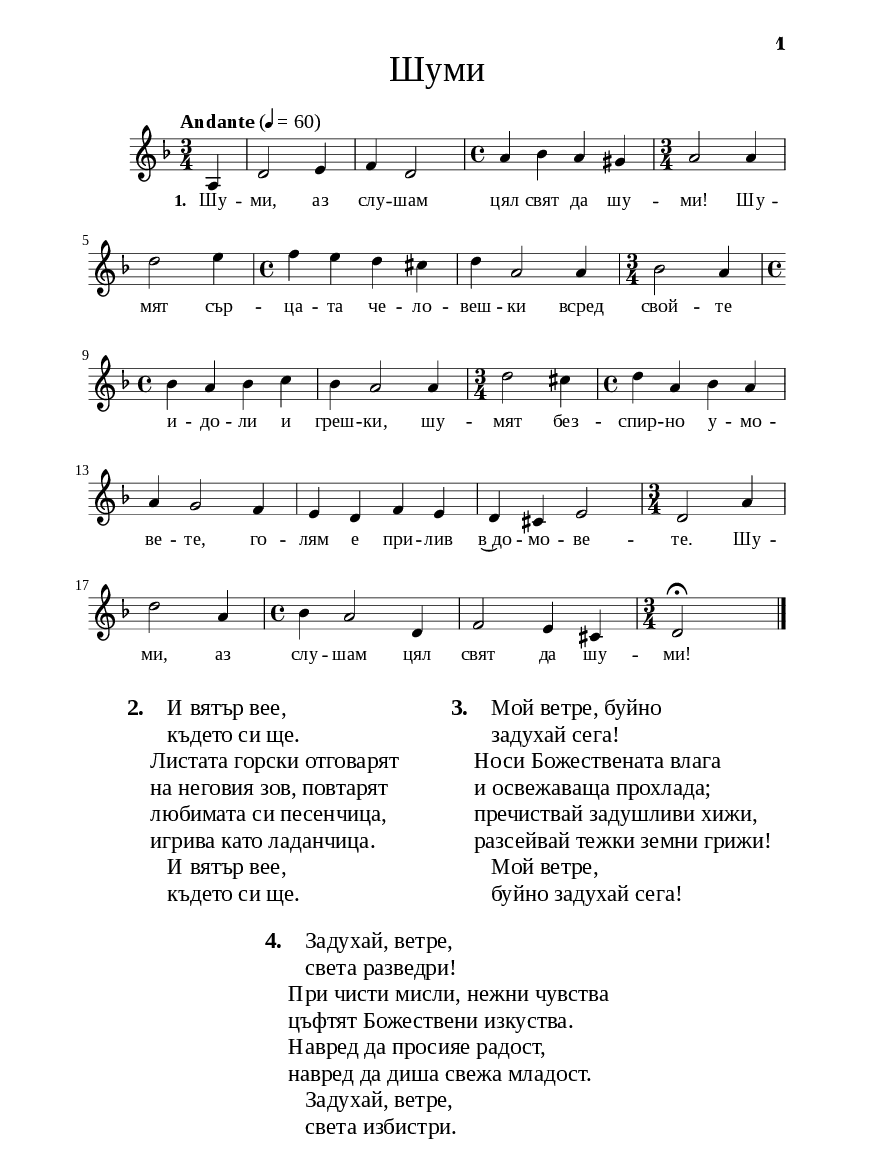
\version "2.24.4"

% include paper part and global functions
\include "include/globals.ily"

\bookpart {
  \label #'ref032
  \tocItem \markup "Шуми"
  \include "include/bookpart-paper.ily"
  \score {
    \include "include/score-layout.ily"

    \new Voice \absolute {
      \clef treble
      \key d \minor
      \time 3/4
      \tempoFunc "Andante" 4 "60"
      \partial 4
      \autoBeamOff

      a4 | d'2 e'4 | f'4 d'2 | \time 4/4  a'4 bes' a' gis' | \time 3/4  a'2 a'4 \break |
      d''2 e''4 | \time 4/4

      f''4 e'' d'' cis'' | d''4 \stemUp a'2 \stemNeutral

      a'4 | \time 3/4  bes'2 a'4 | \break

      \time 4/4  bes'4 a' bes' c'' | bes'4 a'2 a'4 | \time 3/4  d''2 cis''4 | \time 4/4  d''4 a' bes' a' \break |
      a'4 g'2 f'4 |  e'4 d' f' e' | d'4 cis' e'2 | \time 3/4  d'2 a'4 \break |
      d''2 a'4 | \time 4/4  bes'4 a'2 d'4 | f'2 e'4 cis' | \time 3/4  d'2 \fermata s4 | \bar "|." \break
    }

    \addlyrics {
      \set stanza = "1. " Шу -- ми,
      аз слу -- шам цял свят да шу -- ми! Шу -- мят
      сър -- ца -- та че -- ло --  веш -- ки всред
      свой -- те и -- до -- ли и греш -- ки, шу -- мят
      без -- спир -- но у -- мо -- ве -- те, го -- лям
      е при -- лив в~до -- мо -- ве -- те. Шу -- ми,
      аз слу -- шам цял свят да шу -- ми!
    }

    \header {
      title = \titleFunc #'ref_desc_23 "Шуми" "Šumi"
    }

    \midi{}

  } % score

\markup \vspace #0.5
  \markup \abs-fontsize #11  \override #`(baseline-skip . ,bgCoupletBaselineSkip){
    \fill-line {
      \hspace #0.1
      \column {
        \line {
          \bold "2."
          \column {
            "   И вятър вее,"
            "   където си ще."
            "Листата горски отговарят"
            "на неговия зов, повтарят"
            "любимата си песенчица,"
            "игрива като ладанчица."
            "   И вятър вее,"
            "   където си ще."
          }
        }

      }
      \hspace #0.1
      % adds horizontal spacing between columns
      \column {
        \line {
          \bold "3."
          \column {
            "   Мой ветре, буйно"
            "   задухай сега!"
            "Носи Божествената влага"
            "и освежаваща прохлада;"
            "пречиствай задушливи хижи,"
            "разсейвай тежки земни грижи!"
            "   Мой ветре,"
            "   буйно задухай сега!"
          }
        }
        % adds vertical spacing between verses

      }\hspace #0.1
    }
  }


  \markup \abs-fontsize #11 \override #`(baseline-skip . ,bgCoupletBaselineSkip) {
    \fill-line {
      \column {
        \vspace #1
        \line {
          \bold "4."
          \column {
            "   Задухай, ветре, "
            "   света разведри!"
            "При чисти мисли, нежни чувства"
            "цъфтят Божествени изкуства."
            "Навред да просияе радост,"
            "навред да диша свежа младост."
            "   Задухай, ветре,"
            "   света избистри."
          }
        }
      }
    }
  }
} % bookpart

% Più mosso
%
